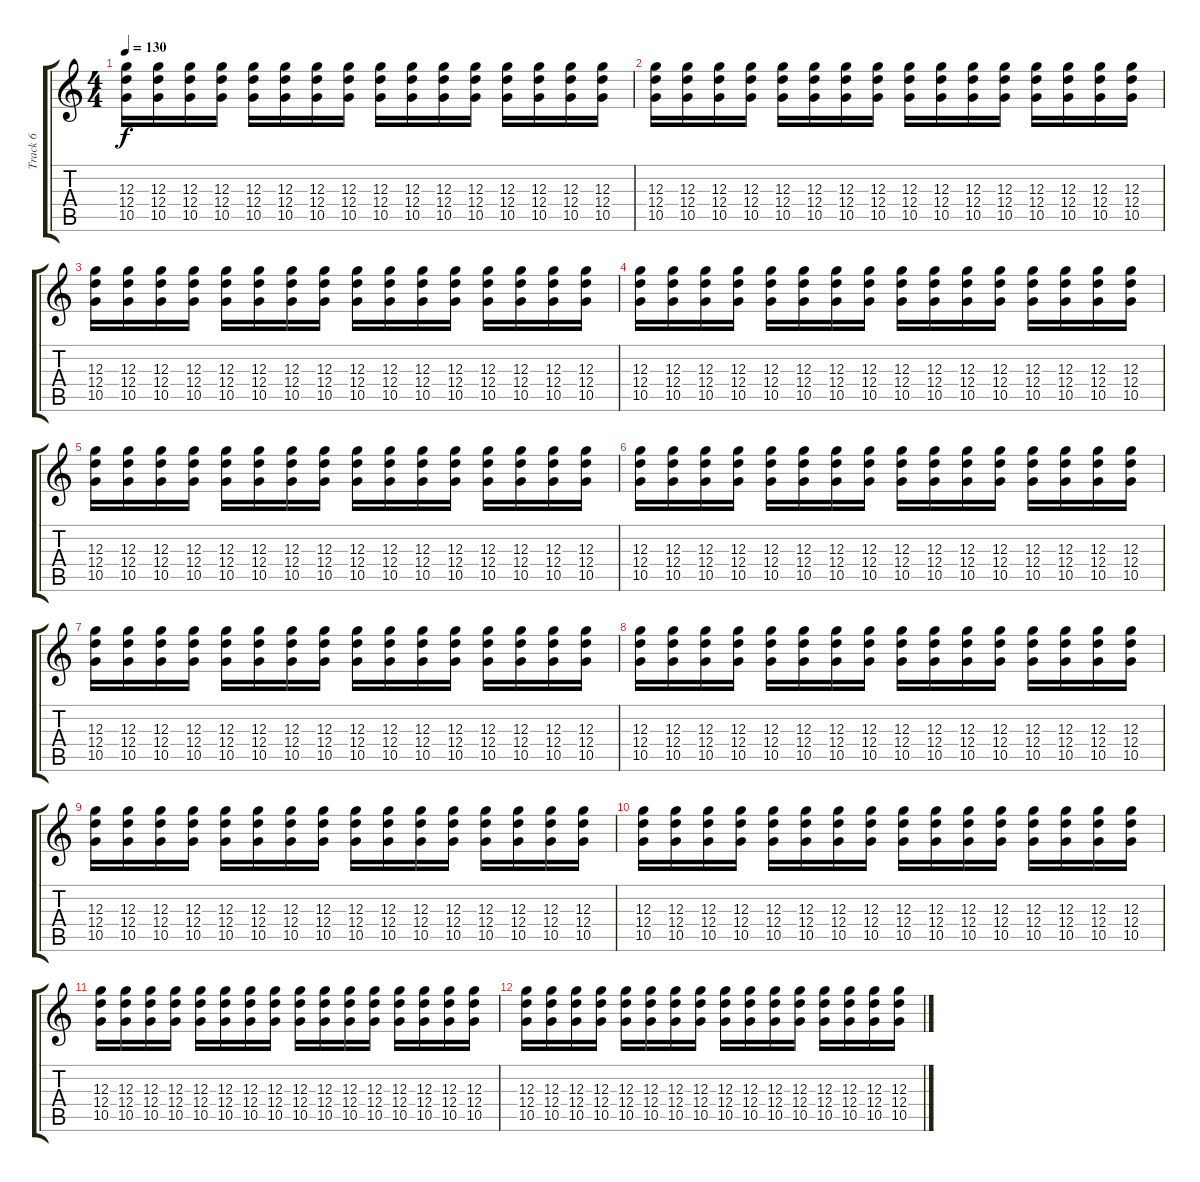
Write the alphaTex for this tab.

\track ("Track 6" "Track 6") {instrument distortionguitar}
\staff {score tabs}
\tuning (E4 B3 G3 D3 A2 E2) {hide}
\ts (4 4)
\tempo 130
\clef g2
\ks c
(12.3 12.4 10.5).16{dy f} (12.3 12.4 10.5).16 (12.3 12.4 10.5).16 (12.3 12.4 10.5).16 (12.3 12.4 10.5).16 (12.3 12.4 10.5).16 (12.3 12.4 10.5).16 (12.3 12.4 10.5).16 (12.3 12.4 10.5).16 (12.3 12.4 10.5).16 (12.3 12.4 10.5).16 (12.3 12.4 10.5).16 (12.3 12.4 10.5).16 (12.3 12.4 10.5).16 (12.3 12.4 10.5).16 (12.3 12.4 10.5).16 |
(12.3 12.4 10.5).16 (12.3 12.4 10.5).16 (12.3 12.4 10.5).16 (12.3 12.4 10.5).16 (12.3 12.4 10.5).16 (12.3 12.4 10.5).16 (12.3 12.4 10.5).16 (12.3 12.4 10.5).16 (12.3 12.4 10.5).16 (12.3 12.4 10.5).16 (12.3 12.4 10.5).16 (12.3 12.4 10.5).16 (12.3 12.4 10.5).16 (12.3 12.4 10.5).16 (12.3 12.4 10.5).16 (12.3 12.4 10.5).16 |
(12.3 12.4 10.5).16 (12.3 12.4 10.5).16 (12.3 12.4 10.5).16 (12.3 12.4 10.5).16 (12.3 12.4 10.5).16 (12.3 12.4 10.5).16 (12.3 12.4 10.5).16 (12.3 12.4 10.5).16 (12.3 12.4 10.5).16 (12.3 12.4 10.5).16 (12.3 12.4 10.5).16 (12.3 12.4 10.5).16 (12.3 12.4 10.5).16 (12.3 12.4 10.5).16 (12.3 12.4 10.5).16 (12.3 12.4 10.5).16 |
(12.3 12.4 10.5).16 (12.3 12.4 10.5).16 (12.3 12.4 10.5).16 (12.3 12.4 10.5).16 (12.3 12.4 10.5).16 (12.3 12.4 10.5).16 (12.3 12.4 10.5).16 (12.3 12.4 10.5).16 (12.3 12.4 10.5).16 (12.3 12.4 10.5).16 (12.3 12.4 10.5).16 (12.3 12.4 10.5).16 (12.3 12.4 10.5).16 (12.3 12.4 10.5).16 (12.3 12.4 10.5).16 (12.3 12.4 10.5).16 |
(12.3 12.4 10.5).16 (12.3 12.4 10.5).16 (12.3 12.4 10.5).16 (12.3 12.4 10.5).16 (12.3 12.4 10.5).16 (12.3 12.4 10.5).16 (12.3 12.4 10.5).16 (12.3 12.4 10.5).16 (12.3 12.4 10.5).16 (12.3 12.4 10.5).16 (12.3 12.4 10.5).16 (12.3 12.4 10.5).16 (12.3 12.4 10.5).16 (12.3 12.4 10.5).16 (12.3 12.4 10.5).16 (12.3 12.4 10.5).16 |
(12.3 12.4 10.5).16 (12.3 12.4 10.5).16 (12.3 12.4 10.5).16 (12.3 12.4 10.5).16 (12.3 12.4 10.5).16 (12.3 12.4 10.5).16 (12.3 12.4 10.5).16 (12.3 12.4 10.5).16 (12.3 12.4 10.5).16 (12.3 12.4 10.5).16 (12.3 12.4 10.5).16 (12.3 12.4 10.5).16 (12.3 12.4 10.5).16 (12.3 12.4 10.5).16 (12.3 12.4 10.5).16 (12.3 12.4 10.5).16 |
(12.3 12.4 10.5).16 (12.3 12.4 10.5).16 (12.3 12.4 10.5).16 (12.3 12.4 10.5).16 (12.3 12.4 10.5).16 (12.3 12.4 10.5).16 (12.3 12.4 10.5).16 (12.3 12.4 10.5).16 (12.3 12.4 10.5).16 (12.3 12.4 10.5).16 (12.3 12.4 10.5).16 (12.3 12.4 10.5).16 (12.3 12.4 10.5).16 (12.3 12.4 10.5).16 (12.3 12.4 10.5).16 (12.3 12.4 10.5).16 |
(12.3 12.4 10.5).16 (12.3 12.4 10.5).16 (12.3 12.4 10.5).16 (12.3 12.4 10.5).16 (12.3 12.4 10.5).16 (12.3 12.4 10.5).16 (12.3 12.4 10.5).16 (12.3 12.4 10.5).16 (12.3 12.4 10.5).16 (12.3 12.4 10.5).16 (12.3 12.4 10.5).16 (12.3 12.4 10.5).16 (12.3 12.4 10.5).16 (12.3 12.4 10.5).16 (12.3 12.4 10.5).16 (12.3 12.4 10.5).16 |
(12.3 12.4 10.5).16 (12.3 12.4 10.5).16 (12.3 12.4 10.5).16 (12.3 12.4 10.5).16 (12.3 12.4 10.5).16 (12.3 12.4 10.5).16 (12.3 12.4 10.5).16 (12.3 12.4 10.5).16 (12.3 12.4 10.5).16 (12.3 12.4 10.5).16 (12.3 12.4 10.5).16 (12.3 12.4 10.5).16 (12.3 12.4 10.5).16 (12.3 12.4 10.5).16 (12.3 12.4 10.5).16 (12.3 12.4 10.5).16 |
(12.3 12.4 10.5).16 (12.3 12.4 10.5).16 (12.3 12.4 10.5).16 (12.3 12.4 10.5).16 (12.3 12.4 10.5).16 (12.3 12.4 10.5).16 (12.3 12.4 10.5).16 (12.3 12.4 10.5).16 (12.3 12.4 10.5).16 (12.3 12.4 10.5).16 (12.3 12.4 10.5).16 (12.3 12.4 10.5).16 (12.3 12.4 10.5).16 (12.3 12.4 10.5).16 (12.3 12.4 10.5).16 (12.3 12.4 10.5).16 |
(12.3 12.4 10.5).16 (12.3 12.4 10.5).16 (12.3 12.4 10.5).16 (12.3 12.4 10.5).16 (12.3 12.4 10.5).16 (12.3 12.4 10.5).16 (12.3 12.4 10.5).16 (12.3 12.4 10.5).16 (12.3 12.4 10.5).16 (12.3 12.4 10.5).16 (12.3 12.4 10.5).16 (12.3 12.4 10.5).16 (12.3 12.4 10.5).16 (12.3 12.4 10.5).16 (12.3 12.4 10.5).16 (12.3 12.4 10.5).16 |
(12.3 12.4 10.5).16 (12.3 12.4 10.5).16 (12.3 12.4 10.5).16 (12.3 12.4 10.5).16 (12.3 12.4 10.5).16 (12.3 12.4 10.5).16 (12.3 12.4 10.5).16 (12.3 12.4 10.5).16 (12.3 12.4 10.5).16 (12.3 12.4 10.5).16 (12.3 12.4 10.5).16 (12.3 12.4 10.5).16 (12.3 12.4 10.5).16 (12.3 12.4 10.5).16 (12.3 12.4 10.5).16 (12.3 12.4 10.5).16
